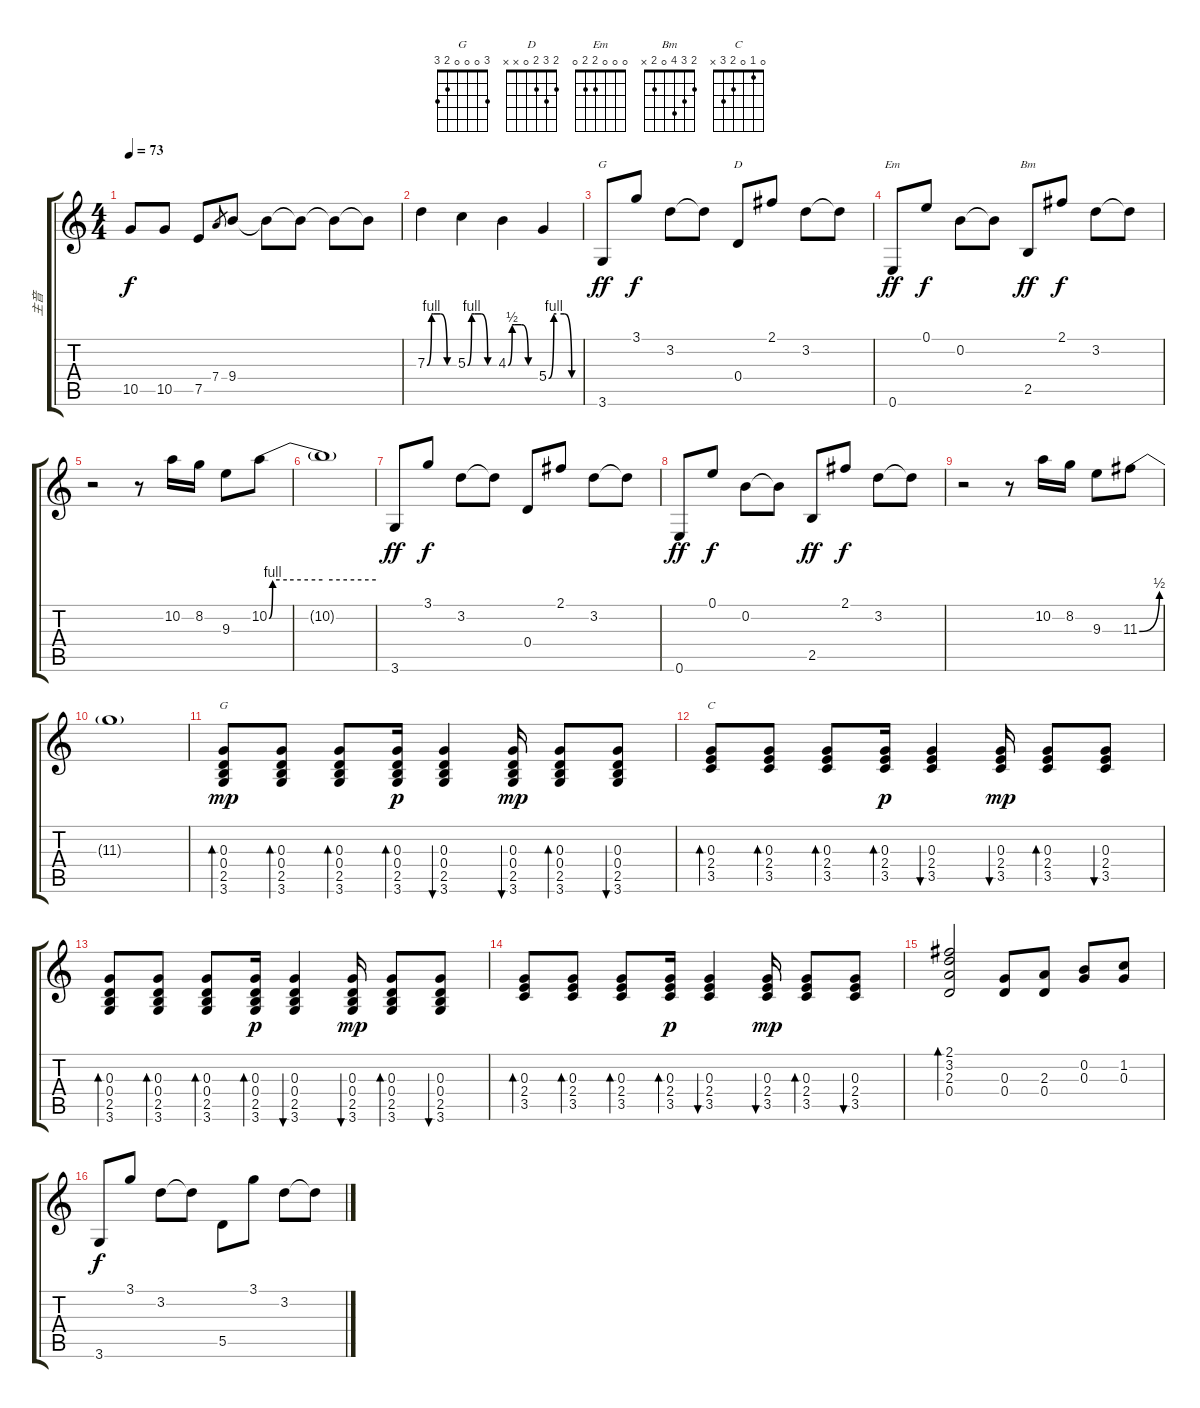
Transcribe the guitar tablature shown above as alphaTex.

\track ("主音" "主音") {instrument acousticguitarsteel}
\staff {score tabs}
\tuning (E4 B3 G3 D3 A2 E2) {hide}
\chord ("G" 3 3 4 5 5 3) {barre 3}
\chord ("D" 2 3 2 0 x x)
\chord ("Em" 0 0 0 2 2 0)
\chord ("Bm" 2 3 4 0 2 x)
\chord ("G" 3 0 0 0 2 3)
\chord ("C" 0 1 0 2 3 x)
\ts (4 4)
\tempo 73
\clef g2
\ks c
10.5.8{dy f} 10.5.8 7.5.8 7.4.8{gr} 9.4.8 9.4{t}.8 9.4{t}.8 9.4{t}.8 9.4{t}.8 |
7.3{be (custom 0 0 10 4 15 4 30 4 45 0 60 0)}.4 5.3{be (custom 0 0 9 4 15 4 30 4 45 0 60 0)}.4 4.3{be (custom 0 0 9 2 15 2 30 2 45 0 60 0)}.4 5.4{be (custom 0 0 10 4 15 4 30 4 45 0 60 0)}.4 |
3.6.8{ch "G" dy ff} 3.1.8{dy f} 3.2.8 3.2{t}.8 0.4.8{ch "D"} 2.1.8 3.2.8 3.2{t}.8 |
0.6.8{ch "Em" dy ff} 0.1.8{dy f} 0.2.8 0.2{t}.8 2.5.8{ch "Bm" dy ff} 2.1.8{dy f} 3.2.8 3.2{t}.8 |
r.2 r.8 10.2.16 8.2.16 9.3.8 10.2{be (custom 0 0 2 4 10 4 30 4 60 4)}.8 |
10.2{t}.1 |
3.6.8{dy ff} 3.1.8{dy f} 3.2.8 3.2{t}.8 0.4.8 2.1.8 3.2.8 3.2{t}.8 |
0.6.8{dy ff} 0.1.8{dy f} 0.2.8 0.2{t}.8 2.5.8{dy ff} 2.1.8{dy f} 3.2.8 3.2{t}.8 |
r.2 r.8 10.2.16 8.2.16 9.3.8 11.3{be (bend 0 0 60 2)}.8 |
11.3{t}.1 |
(0.3 0.4 2.5 3.6).8{bd 30 ch "G" dy mp} (0.3 0.4 2.5 3.6).8{bd 30} (0.3 0.4 2.5 3.6).8{bd 30} (0.3 0.4 2.5 3.6).16{bd 30 dy p} (0.3 0.4 2.5 3.6).4{bu 30} (0.3 0.4 2.5 3.6).16{bu 30 dy mp} (0.3 0.4 2.5 3.6).8{bd 30} (0.3 0.4 2.5 3.6).8{bu 30} |
(0.3 2.4 3.5).8{bd 30 ch "C"} (0.3 2.4 3.5).8{bd 30} (0.3 2.4 3.5).8{bd 30} (0.3 2.4 3.5).16{bd 30 dy p} (0.3 2.4 3.5).4{bu 30} (0.3 2.4 3.5).16{bu 30 dy mp} (0.3 2.4 3.5).8{bd 30} (0.3 2.4 3.5).8{bu 30} |
(0.3 0.4 2.5 3.6).8{bd 30} (0.3 0.4 2.5 3.6).8{bd 30} (0.3 0.4 2.5 3.6).8{bd 30} (0.3 0.4 2.5 3.6).16{bd 30 dy p} (0.3 0.4 2.5 3.6).4{bu 30} (0.3 0.4 2.5 3.6).16{bu 30 dy mp} (0.3 0.4 2.5 3.6).8{bd 30} (0.3 0.4 2.5 3.6).8{bu 30} |
(0.3 2.4 3.5).8{bd 30} (0.3 2.4 3.5).8{bd 30} (0.3 2.4 3.5).8{bd 30} (0.3 2.4 3.5).16{bd 30 dy p} (0.3 2.4 3.5).4{bu 30} (0.3 2.4 3.5).16{bu 30 dy mp} (0.3 2.4 3.5).8{bd 30} (0.3 2.4 3.5).8{bu 30} |
(2.1 3.2 2.3 0.4).2{bd 60} (0.3 0.4).8 (2.3 0.4).8 (0.2 0.3).8 (1.2 0.3).8 |
3.6.8{dy f} 3.1.8 3.2.8 3.2{t}.8 5.5.8 3.1.8 3.2.8 3.2{t}.8
